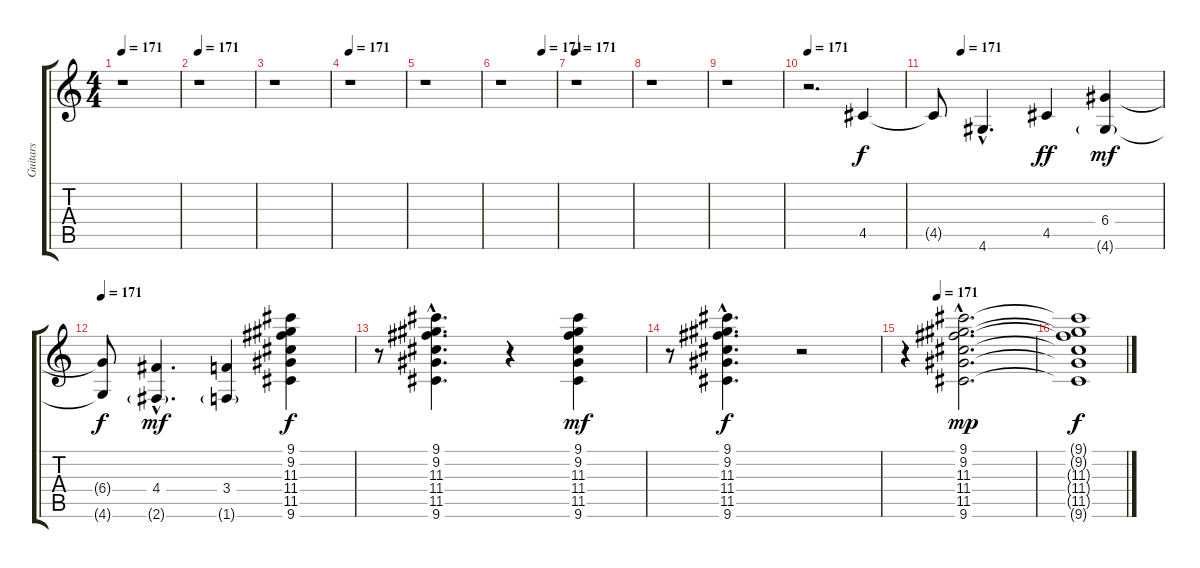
\track ("Guitars" "Guitars") {instrument overdrivenguitar}
\staff {score tabs}
\tuning (E4 B3 G3 D3 A2 E2) {hide}
\ts (4 4)
\tempo 171
\clef g2
\ks c
r.1{dy f} |
\tempo 171
r.1 |
r.1 |
\tempo 171
r.1 |
r.1 |
\tempo (171 0.75)
r.1 |
\tempo 171
r.1 |
r.1 |
r.1 |
\tempo 171
r.2{d} 4.5.4 |
\tempo (171 0.125)
4.5{t}.8 4.6{hac}.4{d} 4.5.4{dy ff} (6.4 4.6{g}).4{dy mf} |
\tempo 171
(6.4{t} 4.6{t}).8{dy f} (4.4{hac} 2.6{g hac}).4{d dy mf} (3.4 1.6{g}).4 (9.1 9.2 11.3 11.4 11.5 9.6).4{dy f} |
r.8 (9.1{hac} 9.2{hac} 11.3{hac} 11.4{hac} 11.5{hac} 9.6{hac}).4{d} r.4 (9.1 9.2 11.3 11.4 11.5 9.6).4{dy mf} |
r.8 (9.1{hac} 9.2{hac} 11.3{hac} 11.4{hac} 11.5{hac} 9.6{hac}).4{d dy f} r.2 |
\tempo (171 0.25)
r.4 (9.1{hac} 9.2{hac} 11.3{hac} 11.4{hac} 11.5{hac} 9.6{hac}).2{d dy mp volume 16} |
(9.1{t} 9.2{t} 11.3{t} 11.4{t} 11.5{t} 9.6{t}).1{dy f}
